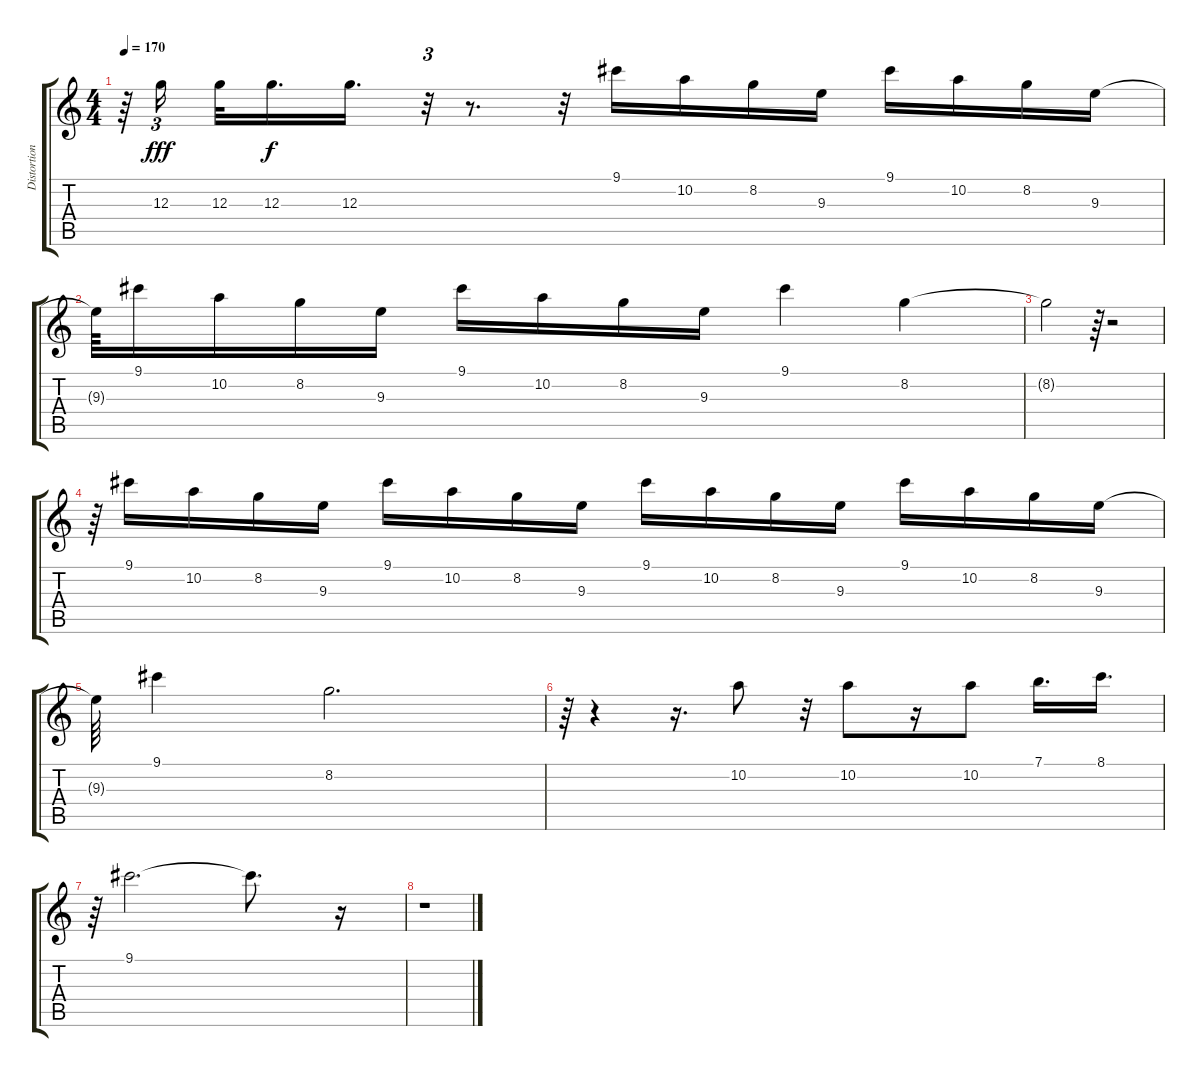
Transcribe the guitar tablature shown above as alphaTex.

\track ("Distortion guitar 2" "Distortion") {instrument distortionguitar}
\staff {score tabs}
\tuning (E4 B3 G3 D3 A2 E2) {hide}
\ts (4 4)
\tempo 170
\clef g2
\ks c
r.64{dy f} 12.3.16{tu (3 2) dy fff} 12.3.32 12.3.16{d dy f} 12.3.16{d} r.32{tu (3 2)} r.8{d} r.32 9.1.16{volume 12} 10.2.16 8.2.16 9.3.16 9.1.16 10.2.16 8.2.16 9.3.16 |
9.3{t}.64 9.1.16 10.2.16 8.2.16 9.3.16 9.1.16 10.2.16 8.2.16 9.3.16 9.1.4 8.2.4 |
8.2{t}.2 r.64 r.2 |
r.64 9.1.16 10.2.16 8.2.16 9.3.16 9.1.16 10.2.16 8.2.16 9.3.16 9.1.16 10.2.16 8.2.16 9.3.16 9.1.16 10.2.16 8.2.16 9.3.16 |
9.3{t}.64 9.1.4 8.2.2{d} |
r.64 r.4 r.16{d} 10.2.8 r.32 10.2.8 r.16 10.2.8 7.1.16{d} 8.1.16{d} |
r.64 9.1.2{d} 9.1{t}.8{d} r.16 |
r.1
